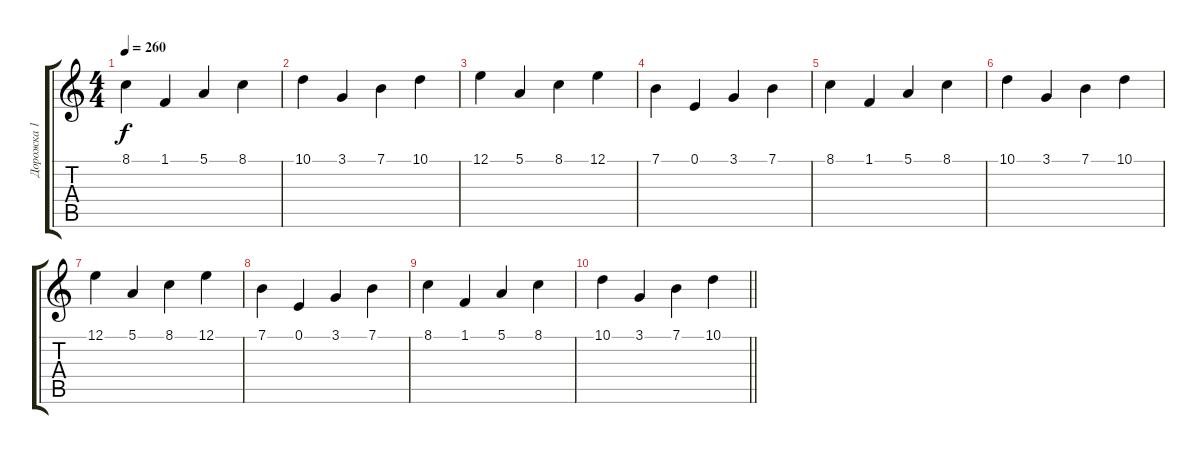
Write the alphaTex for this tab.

\track ("Дорожка 1" "Дорожка 1") {instrument vibraphone}
\staff {score tabs}
\tuning (E4 B3 G3 D3 A2 E2) {hide}
\ts (4 4)
\tempo 260
\clef g2
\ks c
8.1.4{dy f} 1.1.4 5.1.4 8.1.4 |
10.1.4 3.1.4 7.1.4 10.1.4 |
12.1.4 5.1.4 8.1.4 12.1.4 |
7.1.4 0.1.4 3.1.4 7.1.4 |
8.1.4 1.1.4 5.1.4 8.1.4 |
10.1.4 3.1.4 7.1.4 10.1.4 |
12.1.4 5.1.4 8.1.4 12.1.4 |
7.1.4 0.1.4 3.1.4 7.1.4 |
8.1.4 1.1.4 5.1.4 8.1.4 |
\barLineRight lightlight
10.1.4 3.1.4 7.1.4 10.1.4
